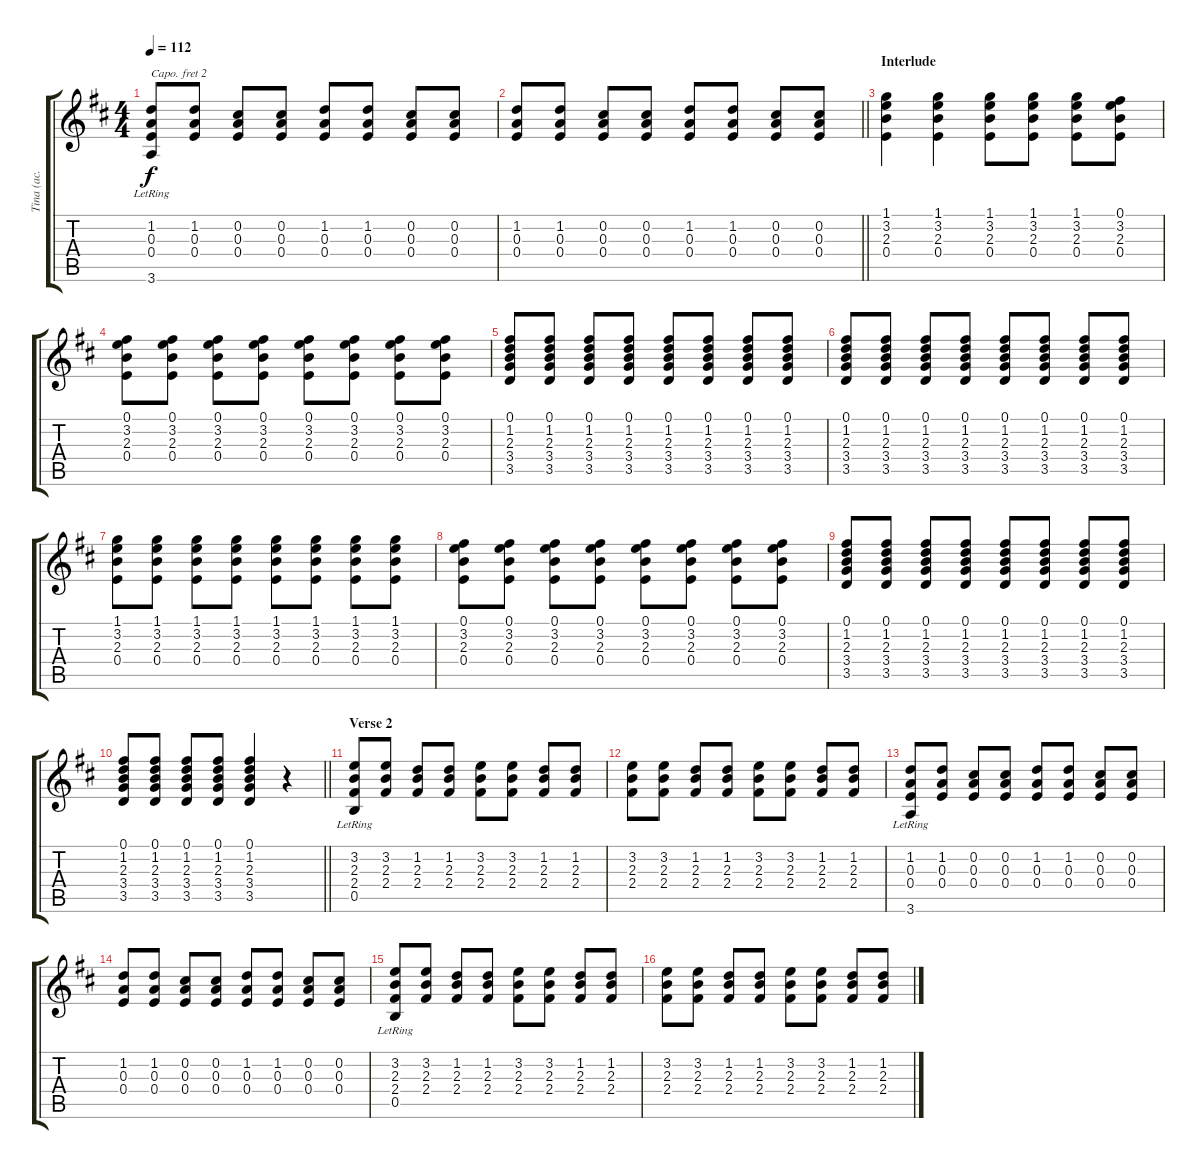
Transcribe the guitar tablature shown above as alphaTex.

\track ("Tina (ac. guitar)" "Tina (ac. ") {instrument acousticguitarsteel}
\staff {score tabs}
\capo 2
\tuning (E4 B3 G3 D3 A2 E2) {hide}
\ts (4 4)
\tempo 112
\clef g2
\ks d
(1.2 0.3 0.4 3.6{lr}).8{dy f} (1.2 0.3 0.4).8 (0.2 0.3 0.4).8 (0.2 0.3 0.4).8 (1.2 0.3 0.4).8 (1.2 0.3 0.4).8 (0.2 0.3 0.4).8 (0.2 0.3 0.4).8 |
\barLineRight lightlight
(1.2 0.3 0.4).8 (1.2 0.3 0.4).8 (0.2 0.3 0.4).8 (0.2 0.3 0.4).8 (1.2 0.3 0.4).8 (1.2 0.3 0.4).8 (0.2 0.3 0.4).8 (0.2 0.3 0.4).8 |
\section ("" "Interlude")
(1.1 3.2 2.3 0.4).4 (1.1 3.2 2.3 0.4).4 (1.1 3.2 2.3 0.4).8 (1.1 3.2 2.3 0.4).8 (1.1 3.2 2.3 0.4).8 (0.1 3.2 2.3 0.4).8 |
(0.1 3.2 2.3 0.4).8 (0.1 3.2 2.3 0.4).8 (0.1 3.2 2.3 0.4).8 (0.1 3.2 2.3 0.4).8 (0.1 3.2 2.3 0.4).8 (0.1 3.2 2.3 0.4).8 (0.1 3.2 2.3 0.4).8 (0.1 3.2 2.3 0.4).8 |
(0.1 1.2 2.3 3.4 3.5).8 (0.1 1.2 2.3 3.4 3.5).8 (0.1 1.2 2.3 3.4 3.5).8 (0.1 1.2 2.3 3.4 3.5).8 (0.1 1.2 2.3 3.4 3.5).8 (0.1 1.2 2.3 3.4 3.5).8 (0.1 1.2 2.3 3.4 3.5).8 (0.1 1.2 2.3 3.4 3.5).8 |
(0.1 1.2 2.3 3.4 3.5).8 (0.1 1.2 2.3 3.4 3.5).8 (0.1 1.2 2.3 3.4 3.5).8 (0.1 1.2 2.3 3.4 3.5).8 (0.1 1.2 2.3 3.4 3.5).8 (0.1 1.2 2.3 3.4 3.5).8 (0.1 1.2 2.3 3.4 3.5).8 (0.1 1.2 2.3 3.4 3.5).8 |
(1.1 3.2 2.3 0.4).8 (1.1 3.2 2.3 0.4).8 (1.1 3.2 2.3 0.4).8 (1.1 3.2 2.3 0.4).8 (1.1 3.2 2.3 0.4).8 (1.1 3.2 2.3 0.4).8 (1.1 3.2 2.3 0.4).8 (1.1 3.2 2.3 0.4).8 |
(0.1 3.2 2.3 0.4).8 (0.1 3.2 2.3 0.4).8 (0.1 3.2 2.3 0.4).8 (0.1 3.2 2.3 0.4).8 (0.1 3.2 2.3 0.4).8 (0.1 3.2 2.3 0.4).8 (0.1 3.2 2.3 0.4).8 (0.1 3.2 2.3 0.4).8 |
(0.1 1.2 2.3 3.4 3.5).8 (0.1 1.2 2.3 3.4 3.5).8 (0.1 1.2 2.3 3.4 3.5).8 (0.1 1.2 2.3 3.4 3.5).8 (0.1 1.2 2.3 3.4 3.5).8 (0.1 1.2 2.3 3.4 3.5).8 (0.1 1.2 2.3 3.4 3.5).8 (0.1 1.2 2.3 3.4 3.5).8 |
\barLineRight lightlight
(0.1 1.2 2.3 3.4 3.5).8 (0.1 1.2 2.3 3.4 3.5).8 (0.1 1.2 2.3 3.4 3.5).8 (0.1 1.2 2.3 3.4 3.5).8 (0.1 1.2 2.3 3.4 3.5).4 r.4 |
\section ("" "Verse 2")
(3.2 2.3 2.4 0.5{lr}).8{volume 4} (3.2 2.3 2.4).8 (1.2 2.3 2.4).8 (1.2 2.3 2.4).8 (3.2 2.3 2.4).8 (3.2 2.3 2.4).8 (1.2 2.3 2.4).8 (1.2 2.3 2.4).8 |
(3.2 2.3 2.4).8 (3.2 2.3 2.4).8 (1.2 2.3 2.4).8 (1.2 2.3 2.4).8 (3.2 2.3 2.4).8 (3.2 2.3 2.4).8 (1.2 2.3 2.4).8 (1.2 2.3 2.4).8 |
(1.2 0.3 0.4 3.6{lr}).8 (1.2 0.3 0.4).8 (0.2 0.3 0.4).8 (0.2 0.3 0.4).8 (1.2 0.3 0.4).8 (1.2 0.3 0.4).8 (0.2 0.3 0.4).8 (0.2 0.3 0.4).8 |
(1.2 0.3 0.4).8 (1.2 0.3 0.4).8 (0.2 0.3 0.4).8 (0.2 0.3 0.4).8 (1.2 0.3 0.4).8 (1.2 0.3 0.4).8 (0.2 0.3 0.4).8 (0.2 0.3 0.4).8 |
(3.2 2.3 2.4 0.5{lr}).8 (3.2 2.3 2.4).8 (1.2 2.3 2.4).8 (1.2 2.3 2.4).8 (3.2 2.3 2.4).8 (3.2 2.3 2.4).8 (1.2 2.3 2.4).8 (1.2 2.3 2.4).8 |
(3.2 2.3 2.4).8 (3.2 2.3 2.4).8 (1.2 2.3 2.4).8 (1.2 2.3 2.4).8 (3.2 2.3 2.4).8 (3.2 2.3 2.4).8 (1.2 2.3 2.4).8 (1.2 2.3 2.4).8
